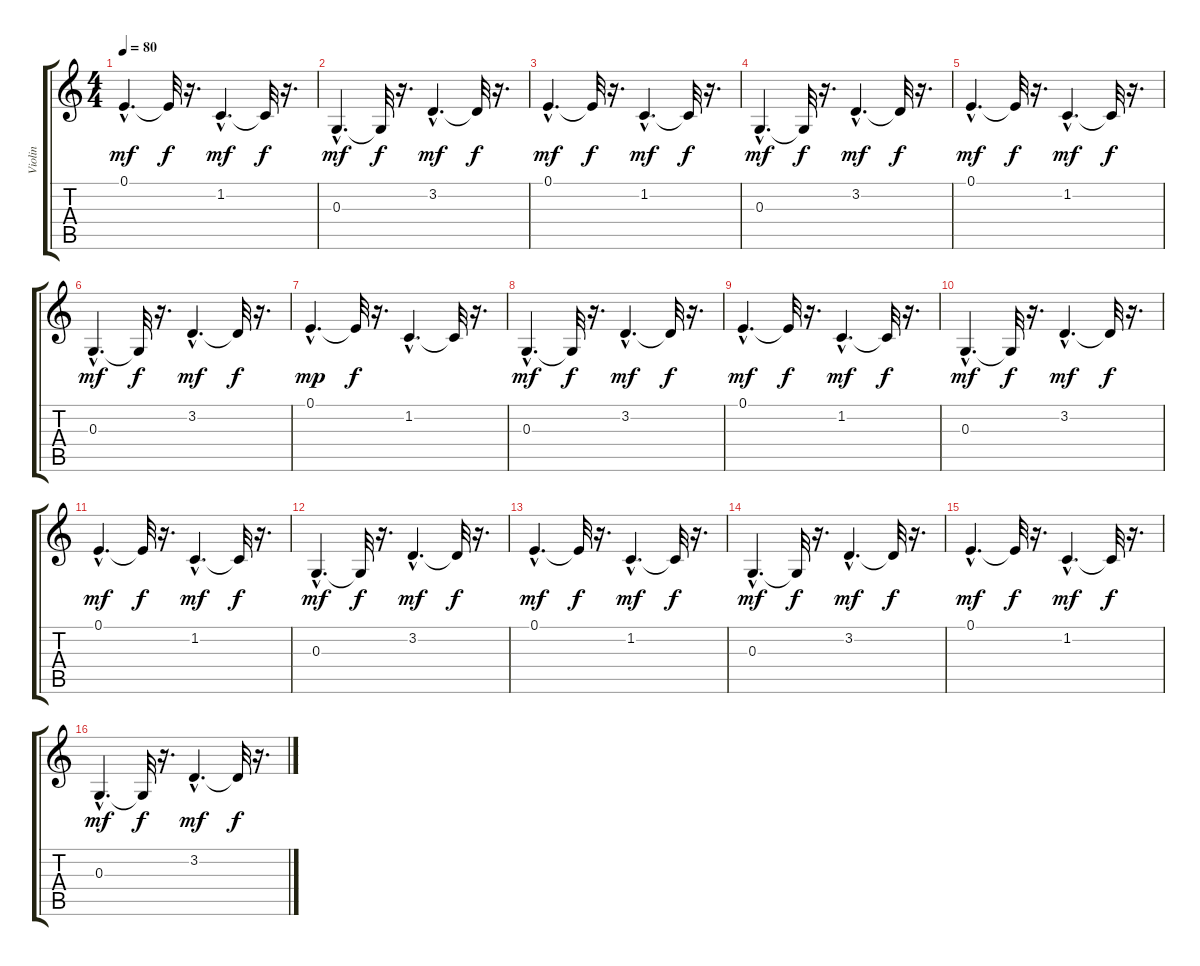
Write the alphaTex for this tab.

\track ("Violin" "Violin") {instrument stringensemble1}
\staff {score tabs}
\tuning (E4 B3 G3 D3 A2 E2) {hide}
\ts (4 4)
\tempo 80
\clef g2
\ks c
0.1{hac}.4{d dy mf} 0.1{t}.32{dy f} r.16{d} 1.2{hac}.4{d dy mf} 1.2{t}.32{dy f} r.16{d} |
0.3{hac}.4{d dy mf} 0.3{t}.32{dy f} r.16{d} 3.2{hac}.4{d dy mf} 3.2{t}.32{dy f} r.16{d} |
0.1{hac}.4{d dy mf} 0.1{t}.32{dy f} r.16{d} 1.2{hac}.4{d dy mf} 1.2{t}.32{dy f} r.16{d} |
0.3{hac}.4{d dy mf} 0.3{t}.32{dy f} r.16{d} 3.2{hac}.4{d dy mf} 3.2{t}.32{dy f} r.16{d} |
0.1{hac}.4{d dy mf} 0.1{t}.32{dy f} r.16{d} 1.2{hac}.4{d dy mf} 1.2{t}.32{dy f} r.16{d} |
0.3{hac}.4{d dy mf} 0.3{t}.32{dy f} r.16{d} 3.2{hac}.4{d dy mf} 3.2{t}.32{dy f} r.16{d} |
0.1{hac}.4{d dy mp} 0.1{t}.32{dy f} r.16{d} 1.2{hac}.4{d} 1.2{t}.32 r.16{d} |
0.3{hac}.4{d dy mf} 0.3{t}.32{dy f} r.16{d} 3.2{hac}.4{d dy mf} 3.2{t}.32{dy f} r.16{d} |
0.1{hac}.4{d dy mf} 0.1{t}.32{dy f} r.16{d} 1.2{hac}.4{d dy mf} 1.2{t}.32{dy f} r.16{d} |
0.3{hac}.4{d dy mf} 0.3{t}.32{dy f} r.16{d} 3.2{hac}.4{d dy mf} 3.2{t}.32{dy f} r.16{d} |
0.1{hac}.4{d dy mf} 0.1{t}.32{dy f} r.16{d} 1.2{hac}.4{d dy mf} 1.2{t}.32{dy f} r.16{d} |
0.3{hac}.4{d dy mf} 0.3{t}.32{dy f} r.16{d} 3.2{hac}.4{d dy mf} 3.2{t}.32{dy f} r.16{d} |
0.1{hac}.4{d dy mf} 0.1{t}.32{dy f} r.16{d} 1.2{hac}.4{d dy mf} 1.2{t}.32{dy f} r.16{d} |
0.3{hac}.4{d dy mf} 0.3{t}.32{dy f} r.16{d} 3.2{hac}.4{d dy mf} 3.2{t}.32{dy f} r.16{d} |
0.1{hac}.4{d dy mf} 0.1{t}.32{dy f} r.16{d} 1.2{hac}.4{d dy mf} 1.2{t}.32{dy f} r.16{d} |
0.3{hac}.4{d dy mf} 0.3{t}.32{dy f} r.16{d} 3.2{hac}.4{d dy mf} 3.2{t}.32{dy f} r.16{d}
